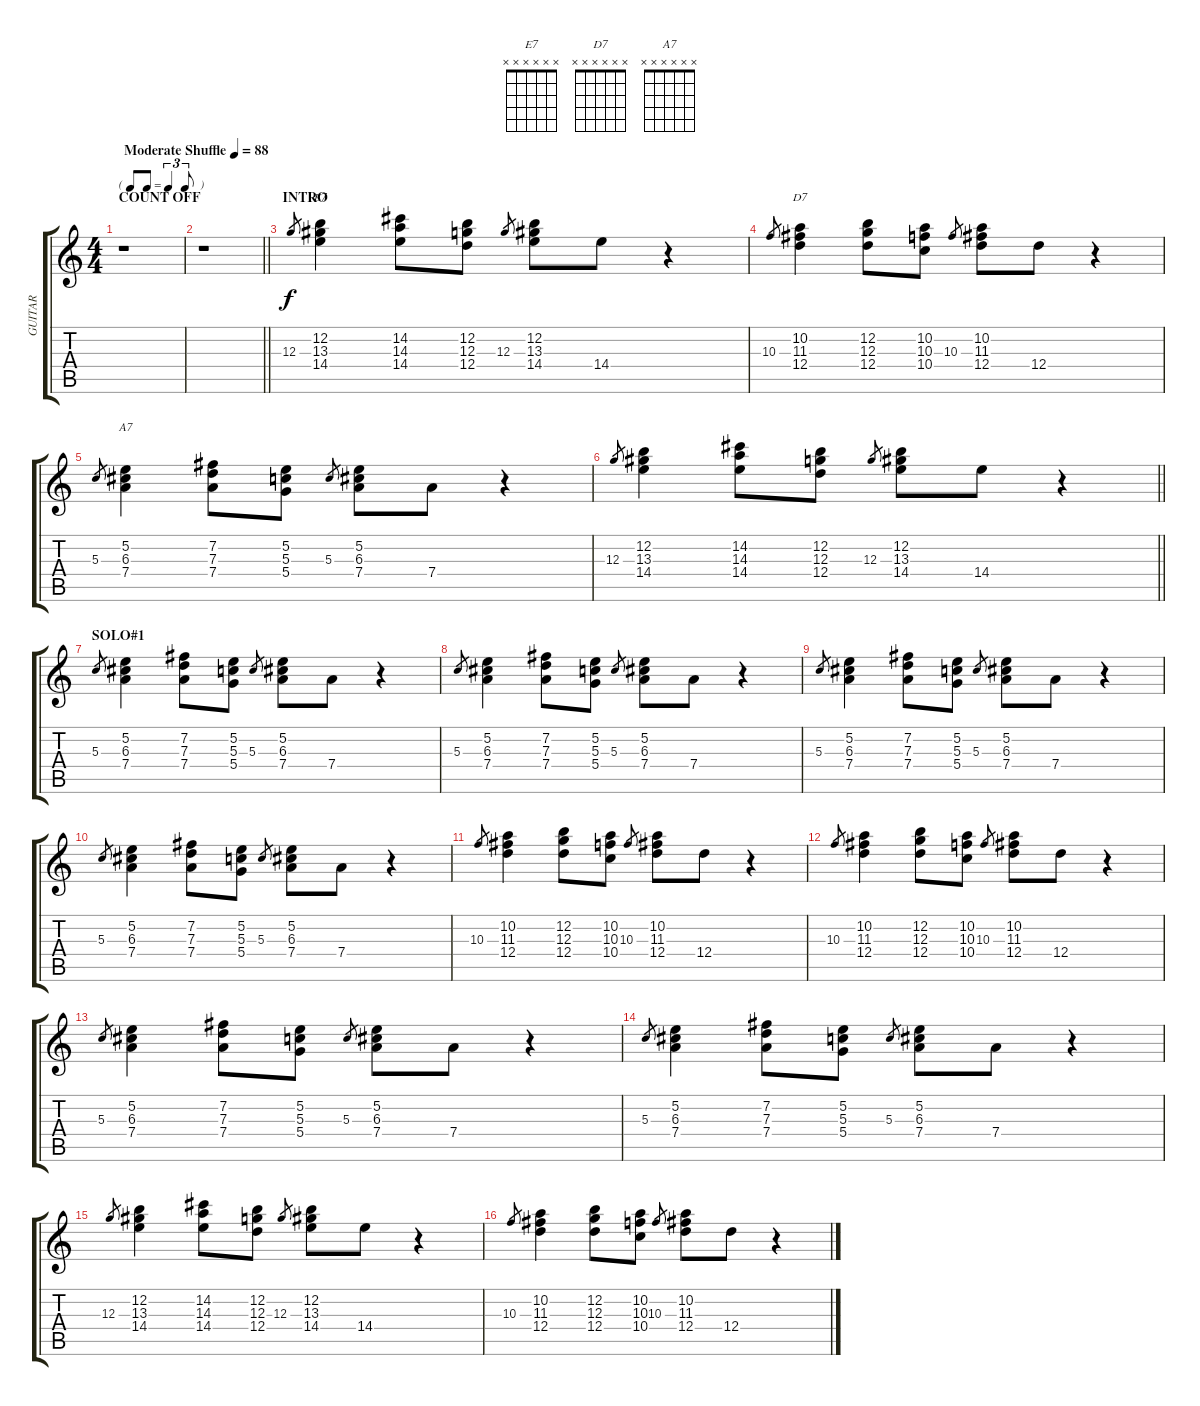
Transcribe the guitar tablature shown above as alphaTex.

\track ("GUITAR" "GUITAR") {instrument electricguitarjazz}
\staff {score tabs}
\tuning (E4 B3 G3 D3 A2 E2) {hide}
\chord ("E7" x x x x x x)
\chord ("D7" x x x x x x)
\chord ("A7" x x x x x x)
\ts (4 4)
\tf triplet8th
\section ("" "COUNT OFF")
\tempo (88 "Moderate Shuffle")
\clef g2
\ks c
r.1{dy f instrument electricguitarjazz} |
\barLineRight lightlight
r.1 |
\section ("" "INTRO")
12.3.8{gr} (12.2 13.3 14.4).4{ch "E7"} (14.2 14.3 14.4).8 (12.2 12.3 12.4).8 12.3.8{gr} (12.2 13.3 14.4).8 14.4.8 r.4 |
10.3.8{gr} (10.2 11.3 12.4).4{ch "D7"} (12.2 12.3 12.4).8 (10.2 10.3 10.4).8 10.3.8{gr} (10.2 11.3 12.4).8 12.4.8 r.4 |
5.3.8{gr} (5.2 6.3 7.4).4{ch "A7"} (7.2 7.3 7.4).8 (5.2 5.3 5.4).8 5.3.8{gr} (5.2 6.3 7.4).8 7.4.8 r.4 |
\barLineRight lightlight
12.3.8{gr} (12.2 13.3 14.4).4 (14.2 14.3 14.4).8 (12.2 12.3 12.4).8 12.3.8{gr} (12.2 13.3 14.4).8 14.4.8 r.4 |
\section ("" "SOLO#1")
5.3.8{gr} (5.2 6.3 7.4).4 (7.2 7.3 7.4).8 (5.2 5.3 5.4).8 5.3.8{gr} (5.2 6.3 7.4).8 7.4.8 r.4 |
5.3.8{gr} (5.2 6.3 7.4).4 (7.2 7.3 7.4).8 (5.2 5.3 5.4).8 5.3.8{gr} (5.2 6.3 7.4).8 7.4.8 r.4 |
5.3.8{gr} (5.2 6.3 7.4).4 (7.2 7.3 7.4).8 (5.2 5.3 5.4).8 5.3.8{gr} (5.2 6.3 7.4).8 7.4.8 r.4 |
5.3.8{gr} (5.2 6.3 7.4).4 (7.2 7.3 7.4).8 (5.2 5.3 5.4).8 5.3.8{gr} (5.2 6.3 7.4).8 7.4.8 r.4 |
10.3.8{gr} (10.2 11.3 12.4).4 (12.2 12.3 12.4).8 (10.2 10.3 10.4).8 10.3.8{gr} (10.2 11.3 12.4).8 12.4.8 r.4 |
10.3.8{gr} (10.2 11.3 12.4).4 (12.2 12.3 12.4).8 (10.2 10.3 10.4).8 10.3.8{gr} (10.2 11.3 12.4).8 12.4.8 r.4 |
5.3.8{gr} (5.2 6.3 7.4).4 (7.2 7.3 7.4).8 (5.2 5.3 5.4).8 5.3.8{gr} (5.2 6.3 7.4).8 7.4.8 r.4 |
5.3.8{gr} (5.2 6.3 7.4).4 (7.2 7.3 7.4).8 (5.2 5.3 5.4).8 5.3.8{gr} (5.2 6.3 7.4).8 7.4.8 r.4 |
12.3.8{gr} (12.2 13.3 14.4).4 (14.2 14.3 14.4).8 (12.2 12.3 12.4).8 12.3.8{gr} (12.2 13.3 14.4).8 14.4.8 r.4 |
10.3.8{gr} (10.2 11.3 12.4).4 (12.2 12.3 12.4).8 (10.2 10.3 10.4).8 10.3.8{gr} (10.2 11.3 12.4).8 12.4.8 r.4
